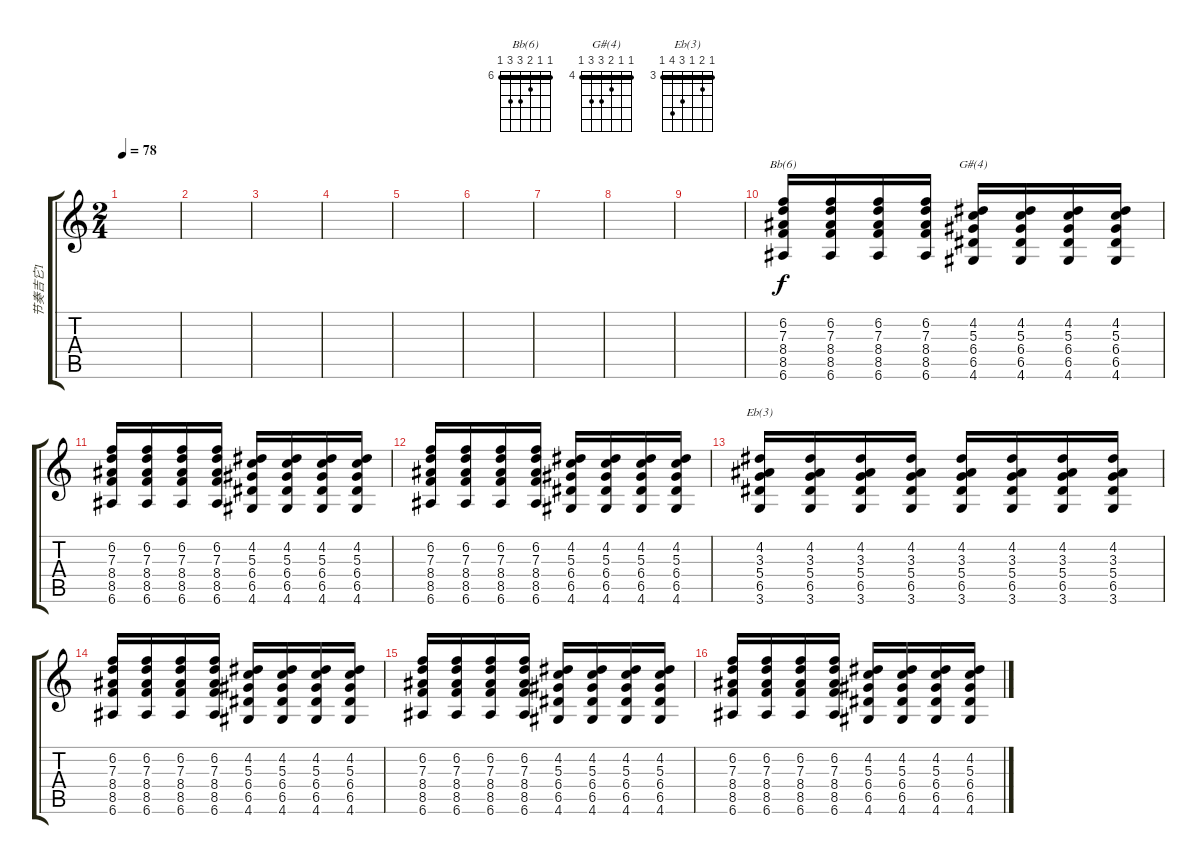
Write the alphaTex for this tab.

\track ("节奏吉它1" "节奏吉它1") {instrument acousticguitarsteel}
\staff {score tabs}
\tuning (E4 B3 G3 D3 A2 E2) {hide}
\chord ("Bb(6)" 6 6 7 8 8 6) {firstfret 6 barre 6}
\chord ("G#(4)" 4 4 5 6 6 4) {firstfret 4 barre 4}
\chord ("Eb(3)" 3 4 3 5 6 3) {firstfret 3 barre 3}
\ts (2 4)
\tempo 78
\clef g2
\ks c
|
|
|
|
|
|
|
|
|
(6.2 7.3 8.4 8.5 6.6).16{ch "Bb(6)"} (6.2 7.3 8.4 8.5 6.6).16 (6.2 7.3 8.4 8.5 6.6).16 (6.2 7.3 8.4 8.5 6.6).16 (4.2 5.3 6.4 6.5 4.6).16{ch "G#(4)"} (4.2 5.3 6.4 6.5 4.6).16 (4.2 5.3 6.4 6.5 4.6).16 (4.2 5.3 6.4 6.5 4.6).16 |
(6.2 7.3 8.4 8.5 6.6).16 (6.2 7.3 8.4 8.5 6.6).16 (6.2 7.3 8.4 8.5 6.6).16 (6.2 7.3 8.4 8.5 6.6).16 (4.2 5.3 6.4 6.5 4.6).16 (4.2 5.3 6.4 6.5 4.6).16 (4.2 5.3 6.4 6.5 4.6).16 (4.2 5.3 6.4 6.5 4.6).16 |
(6.2 7.3 8.4 8.5 6.6).16 (6.2 7.3 8.4 8.5 6.6).16 (6.2 7.3 8.4 8.5 6.6).16 (6.2 7.3 8.4 8.5 6.6).16 (4.2 5.3 6.4 6.5 4.6).16 (4.2 5.3 6.4 6.5 4.6).16 (4.2 5.3 6.4 6.5 4.6).16 (4.2 5.3 6.4 6.5 4.6).16 |
(4.2 3.3 5.4 6.5 3.6).16{ch "Eb(3)"} (4.2 3.3 5.4 6.5 3.6).16 (4.2 3.3 5.4 6.5 3.6).16 (4.2 3.3 5.4 6.5 3.6).16 (4.2 3.3 5.4 6.5 3.6).16 (4.2 3.3 5.4 6.5 3.6).16 (4.2 3.3 5.4 6.5 3.6).16 (4.2 3.3 5.4 6.5 3.6).16 |
(6.2 7.3 8.4 8.5 6.6).16 (6.2 7.3 8.4 8.5 6.6).16 (6.2 7.3 8.4 8.5 6.6).16 (6.2 7.3 8.4 8.5 6.6).16 (4.2 5.3 6.4 6.5 4.6).16 (4.2 5.3 6.4 6.5 4.6).16 (4.2 5.3 6.4 6.5 4.6).16 (4.2 5.3 6.4 6.5 4.6).16 |
(6.2 7.3 8.4 8.5 6.6).16 (6.2 7.3 8.4 8.5 6.6).16 (6.2 7.3 8.4 8.5 6.6).16 (6.2 7.3 8.4 8.5 6.6).16 (4.2 5.3 6.4 6.5 4.6).16 (4.2 5.3 6.4 6.5 4.6).16 (4.2 5.3 6.4 6.5 4.6).16 (4.2 5.3 6.4 6.5 4.6).16 |
(6.2 7.3 8.4 8.5 6.6).16 (6.2 7.3 8.4 8.5 6.6).16 (6.2 7.3 8.4 8.5 6.6).16 (6.2 7.3 8.4 8.5 6.6).16 (4.2 5.3 6.4 6.5 4.6).16 (4.2 5.3 6.4 6.5 4.6).16 (4.2 5.3 6.4 6.5 4.6).16 (4.2 5.3 6.4 6.5 4.6).16
